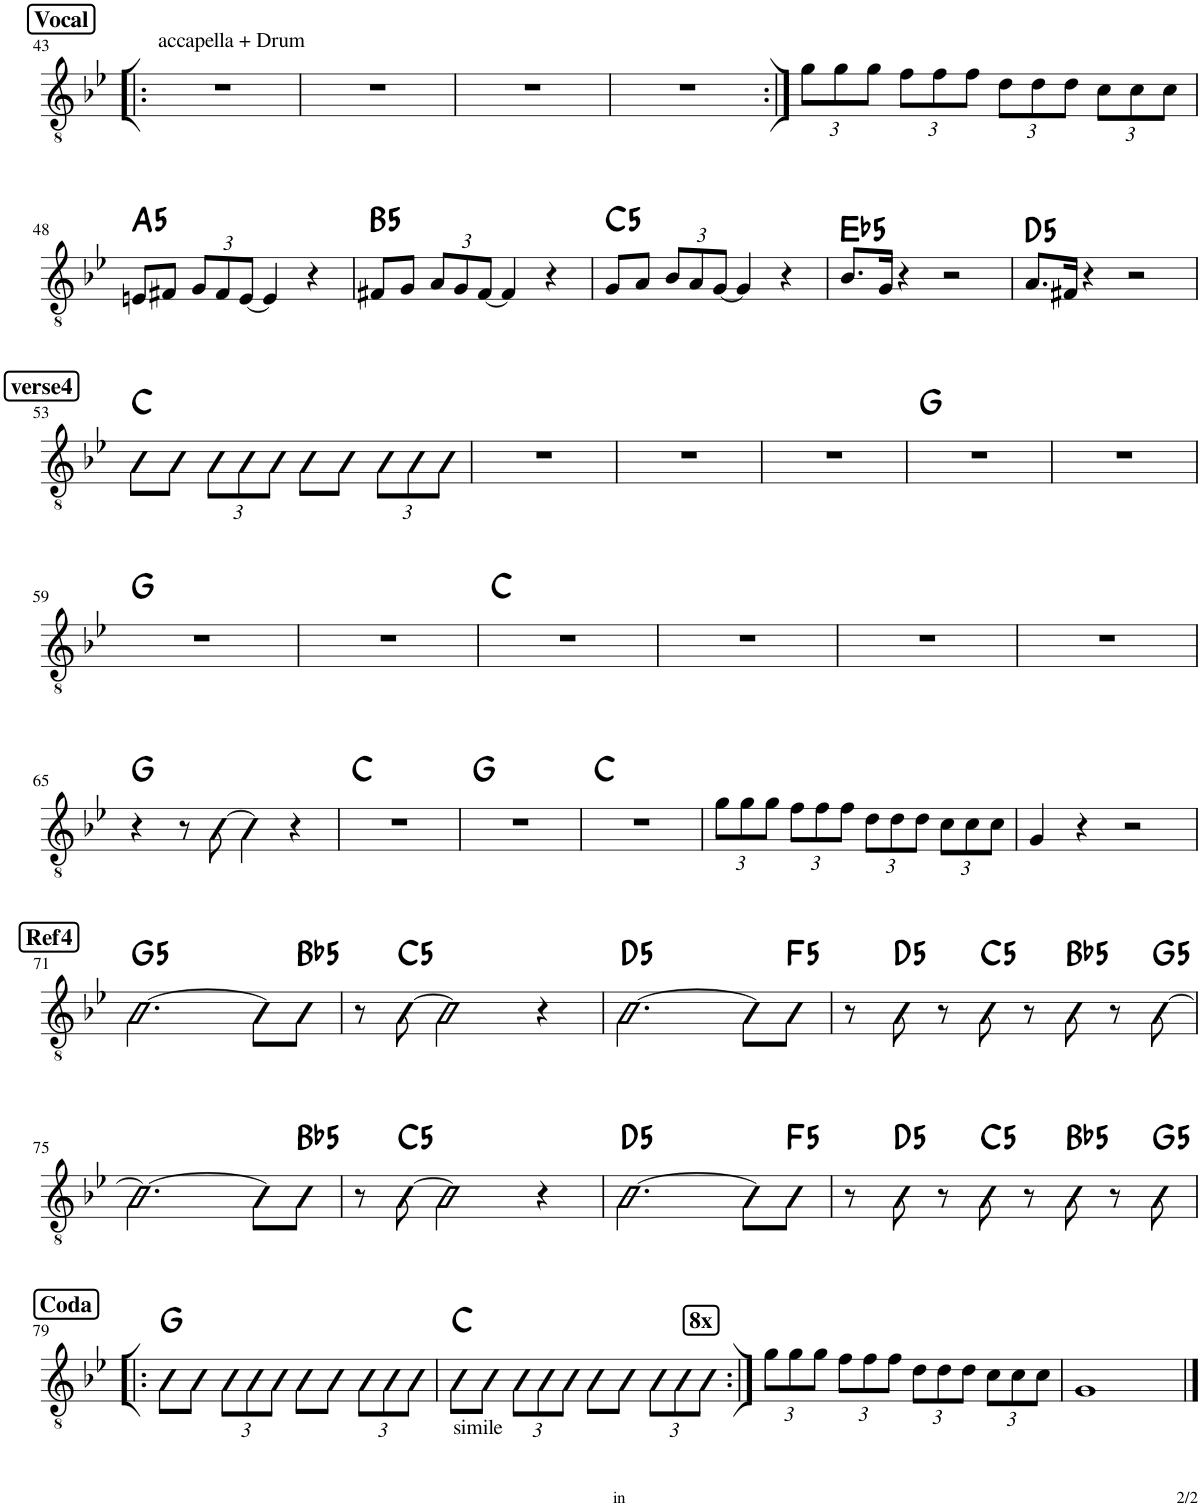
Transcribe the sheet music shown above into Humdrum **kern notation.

**kern	**harte
*part1	*part1
*staff1	*
*I"Classical Guitar	*
*I'Guit.	*
!!LO:PB:g=z
*clefGv2	*
*k[b-e-]	*
*M4/4	*
!!LO:REH:place=s1:a:B:cj:fs=11:t=Vocal
=43!|:	=43!|:
!LO:TX:a:t=accapella + Drum	!
1r	.
=44	=44
1r	.
=45	=45
1r	.
=46	=46
1r	.
=47:|!	=47:|!
*Xbrackettup	*
12g\L	.
12g\	.
12g\J	.
12f\L	.
12f\	.
12f\J	.
12d\L	.
12d\	.
12d\J	.
12c\L	.
12c\	.
12c\J	.
!!LO:LB:g=z
=48	=48
!	!LO:H:kt=5
8En/L	A:(1,5)
8F#X/J	.
12G/L	.
12F#/	.
[12E/J	.
4E/]	.
4r	.
=49	=49
!	!LO:H:kt=5
8F#X/L	B:(1,5)
8G/J	.
12A/L	.
12G/	.
[12F#/J	.
4F#/]	.
4r	.
=50	=50
!	!LO:H:kt=5
8G/L	C:(1,5)
8A/J	.
12B-/L	.
12A/	.
[12G/J	.
4G/]	.
4r	.
=51	=51
!	!LO:H:kt=5
8.B-/L	Eb:(1,5)
16G/Jk	.
4r	.
2r	.
=52	=52
!	!LO:H:kt=5
8.A/L	D:(1,5)
16F#X/Jk	.
4r	.
2r	.
!!LO:LB:g=z
!!LO:REH:place=s1:a:B:cj:fs=11:t=verse4
=53	=53
8B-\L	C:maj
8B-\J	.
12B-\L	.
12B-\	.
12B-\J	.
8B-\L	.
8B-\J	.
12B-\L	.
12B-\	.
12B-\J	.
=54	=54
1r	.
=55	=55
1r	.
=56	=56
1r	.
=57	=57
1r	G:maj
=58	=58
1r	.
!!LO:LB:g=z
=59	=59
1r	G:maj
=60	=60
1r	.
=61	=61
1r	C:maj
=62	=62
1r	.
=63	=63
1r	.
=64	=64
1r	.
!!LO:LB:g=z
=65	=65
4r	G:maj
8r	.
[8B-\	.
4B-\]	.
4r	.
=66	=66
1r	C:maj
=67	=67
1r	G:maj
=68	=68
1r	C:maj
=69	=69
12g\L	.
12g\	.
12g\J	.
12f\L	.
12f\	.
12f\J	.
12d\L	.
12d\	.
12d\J	.
12c\L	.
12c\	.
12c\J	.
=70	=70
4G/	.
4r	.
2r	.
!!LO:LB:g=z
!!LO:REH:place=s1:a:B:cj:fs=11:t=Ref4
=71	=71
!	!LO:H:kt=5
[2.B-\	G:(1,5)
8B-\L]	.
!	!LO:H:kt=5
8B-\J	Bb:(1,5)
=72	=72
8r	.
!	!LO:H:kt=5
[8B-\	C:(1,5)
2B-\]	.
4r	.
=73	=73
!	!LO:H:kt=5
[2.B-\	D:(1,5)
8B-\L]	.
!	!LO:H:kt=5
8B-\J	F:(1,5)
=74	=74
8r	.
!	!LO:H:kt=5
8B-\	D:(1,5)
8r	.
!	!LO:H:kt=5
8B-\	C:(1,5)
8r	.
!	!LO:H:kt=5
8B-\	Bb:(1,5)
8r	.
!	!LO:H:kt=5
[8B-\	G:(1,5)
!!LO:LB:g=z
=75	=75
2.B-\_	.
8B-\L]	.
!	!LO:H:kt=5
8B-\J	Bb:(1,5)
=76	=76
8r	.
!	!LO:H:kt=5
[8B-\	C:(1,5)
2B-\]	.
4r	.
=77	=77
!	!LO:H:kt=5
[2.B-\	D:(1,5)
8B-\L]	.
!	!LO:H:kt=5
8B-\J	F:(1,5)
=78	=78
8r	.
!	!LO:H:kt=5
8B-\	D:(1,5)
8r	.
!	!LO:H:kt=5
8B-\	C:(1,5)
8r	.
!	!LO:H:kt=5
8B-\	Bb:(1,5)
8r	.
!	!LO:H:kt=5
8B-\	G:(1,5)
!!LO:LB:g=z
!!LO:REH:place=s1:a:B:cj:fs=11:t=Coda
=79!|:	=79!|:
8B-\L	G:maj
8B-\J	.
12B-\L	.
12B-\	.
12B-\J	.
8B-\L	.
8B-\J	.
12B-\L	.
12B-\	.
12B-\J	.
!!LO:REH:place=s1:a:B:cj:fs=11:t=8x:qo=3.6666666666666665
=80	=80
!LO:TX:b:t=simile	!
8B-\L	C:maj
8B-\J	.
12B-\L	.
12B-\	.
12B-\J	.
8B-\L	.
8B-\J	.
12B-\L	.
12B-\	.
12B-\J	.
=81:|!	=81:|!
12g\L	.
12g\	.
12g\J	.
12f\L	.
12f\	.
12f\J	.
12d\L	.
12d\	.
12d\J	.
12c\L	.
12c\	.
12c\J	.
=82	=82
1G	.
==	==
*-	*-
